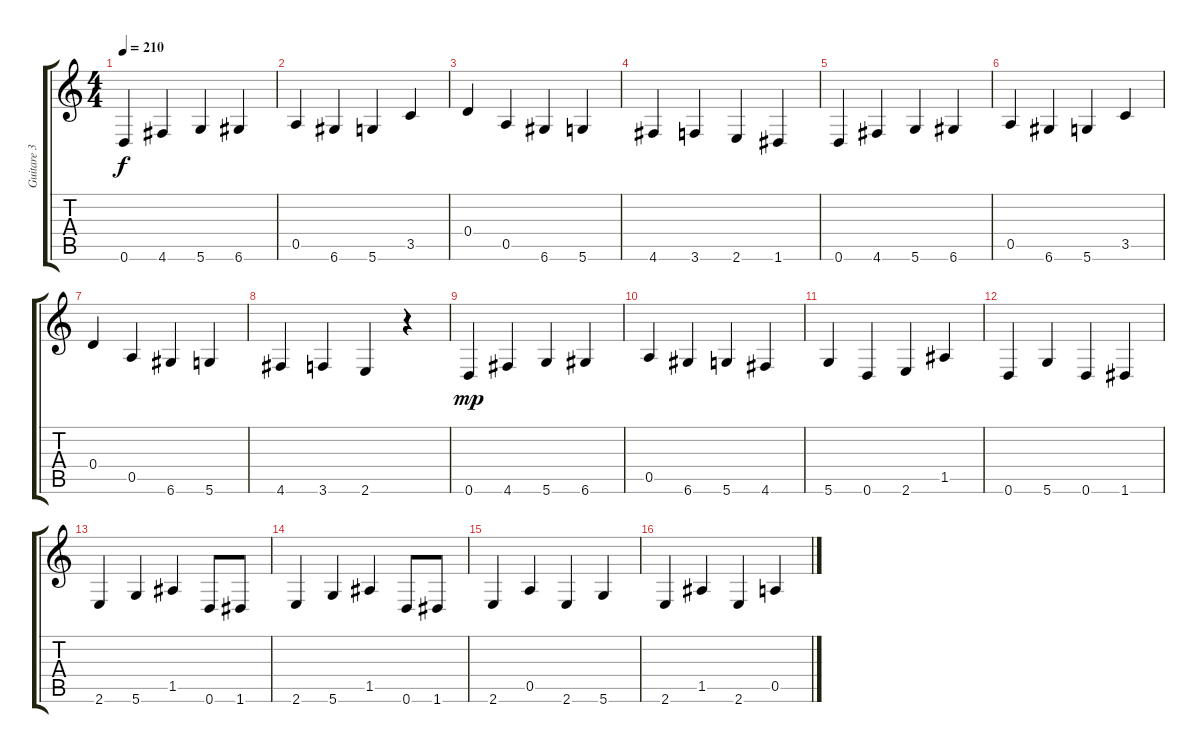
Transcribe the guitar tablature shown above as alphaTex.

\track ("Guitare 3" "Guitare 3") {instrument acousticguitarsteel}
\staff {score tabs}
\tuning (E4 B3 G3 D3 A2 D2) {hide}
\ts (4 4)
\tempo 210
\clef g2
\ks c
0.6.4{dy f} 4.6.4 5.6.4 6.6.4 |
0.5.4 6.6.4 5.6.4 3.5.4 |
0.4.4 0.5.4 6.6.4 5.6.4 |
4.6.4 3.6.4 2.6.4 1.6.4 |
0.6.4 4.6.4 5.6.4 6.6.4 |
0.5.4 6.6.4 5.6.4 3.5.4 |
0.4.4 0.5.4 6.6.4 5.6.4 |
4.6.4 3.6.4 2.6.4 r.4 |
0.6.4{dy mp} 4.6.4 5.6.4 6.6.4 |
0.5.4 6.6.4 5.6.4 4.6.4 |
5.6.4 0.6.4 2.6.4 1.5.4 |
0.6.4 5.6.4 0.6.4 1.6.4 |
2.6.4 5.6.4 1.5.4 0.6.8 1.6.8 |
2.6.4 5.6.4 1.5.4 0.6.8 1.6.8 |
2.6.4 0.5.4 2.6.4 5.6.4 |
2.6.4 1.5.4 2.6.4 0.5.4
